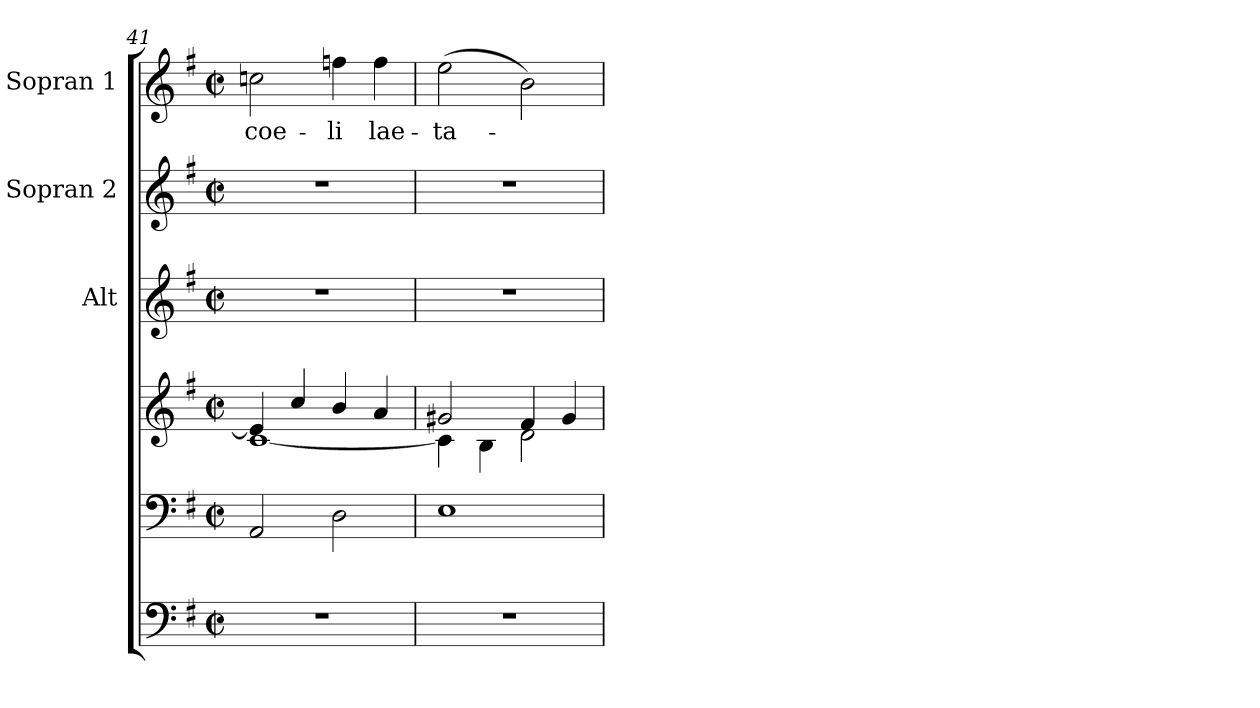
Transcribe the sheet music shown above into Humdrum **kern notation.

**kern	**kern	**kern	**kern	**kern	**kern	**text
*part5	*part4	*part4	*part3	*part2	*part1	*part1
*staff6	*staff5	*staff4	*staff3	*staff2	*staff1	*staff1
*	*	*	*I"Alt	*I"Sopran 2	*I"Sopran 1	*
*	*	*	*I'A.	*I'S. 2	*I'S. 1	*
*clefF4	*clefF4	*clefG2	*clefG2	*clefG2	*clefG2	*
*k[f#]	*k[f#]	*k[f#]	*k[f#]	*k[f#]	*k[f#]	*
*G:	*G:	*G:	*G:	*G:	*G:	*
*M2/2	*M2/2	*M2/2	*M2/2	*M2/2	*M2/2	*
*met(c|)	*met(c|)	*met(c|)	*met(c|)	*met(c|)	*met(c|)	*
=41	=41	=41	=41	=41	=41	=41
*	*	*^	*	*	*	*
!	!	!	!	!	!	!	!LO:LY:b
1r	2AA/	4e/]	[<1c	1r	1r	2ccn\	coe-
.	.	4cc/	.	.	.	.	.
!	!	!	!	!	!	!	!LO:LY:b
.	2D\	4b/	.	.	.	4ffn\	-li
!	!	!	!	!	!	!	!LO:LY:b
.	.	4a/	.	.	.	4ff\	lae-
=42	=42	=42	=42	=42	=42	=42	=42
!	!	!	!	!	!	!	!LO:LY:b
1r	1E	2g#X/	4c\]	1r	1r	(>2ee\	-ta-
.	.	.	4B\	.	.	.	.
.	.	4f#/	2d\	.	.	2b\)	.
.	.	4g#/	.	.	.	.	.
*	*	*v	*v	*	*	*	*
=	=	=	=	=	=	=
*-	*-	*-	*-	*-	*-	*-
